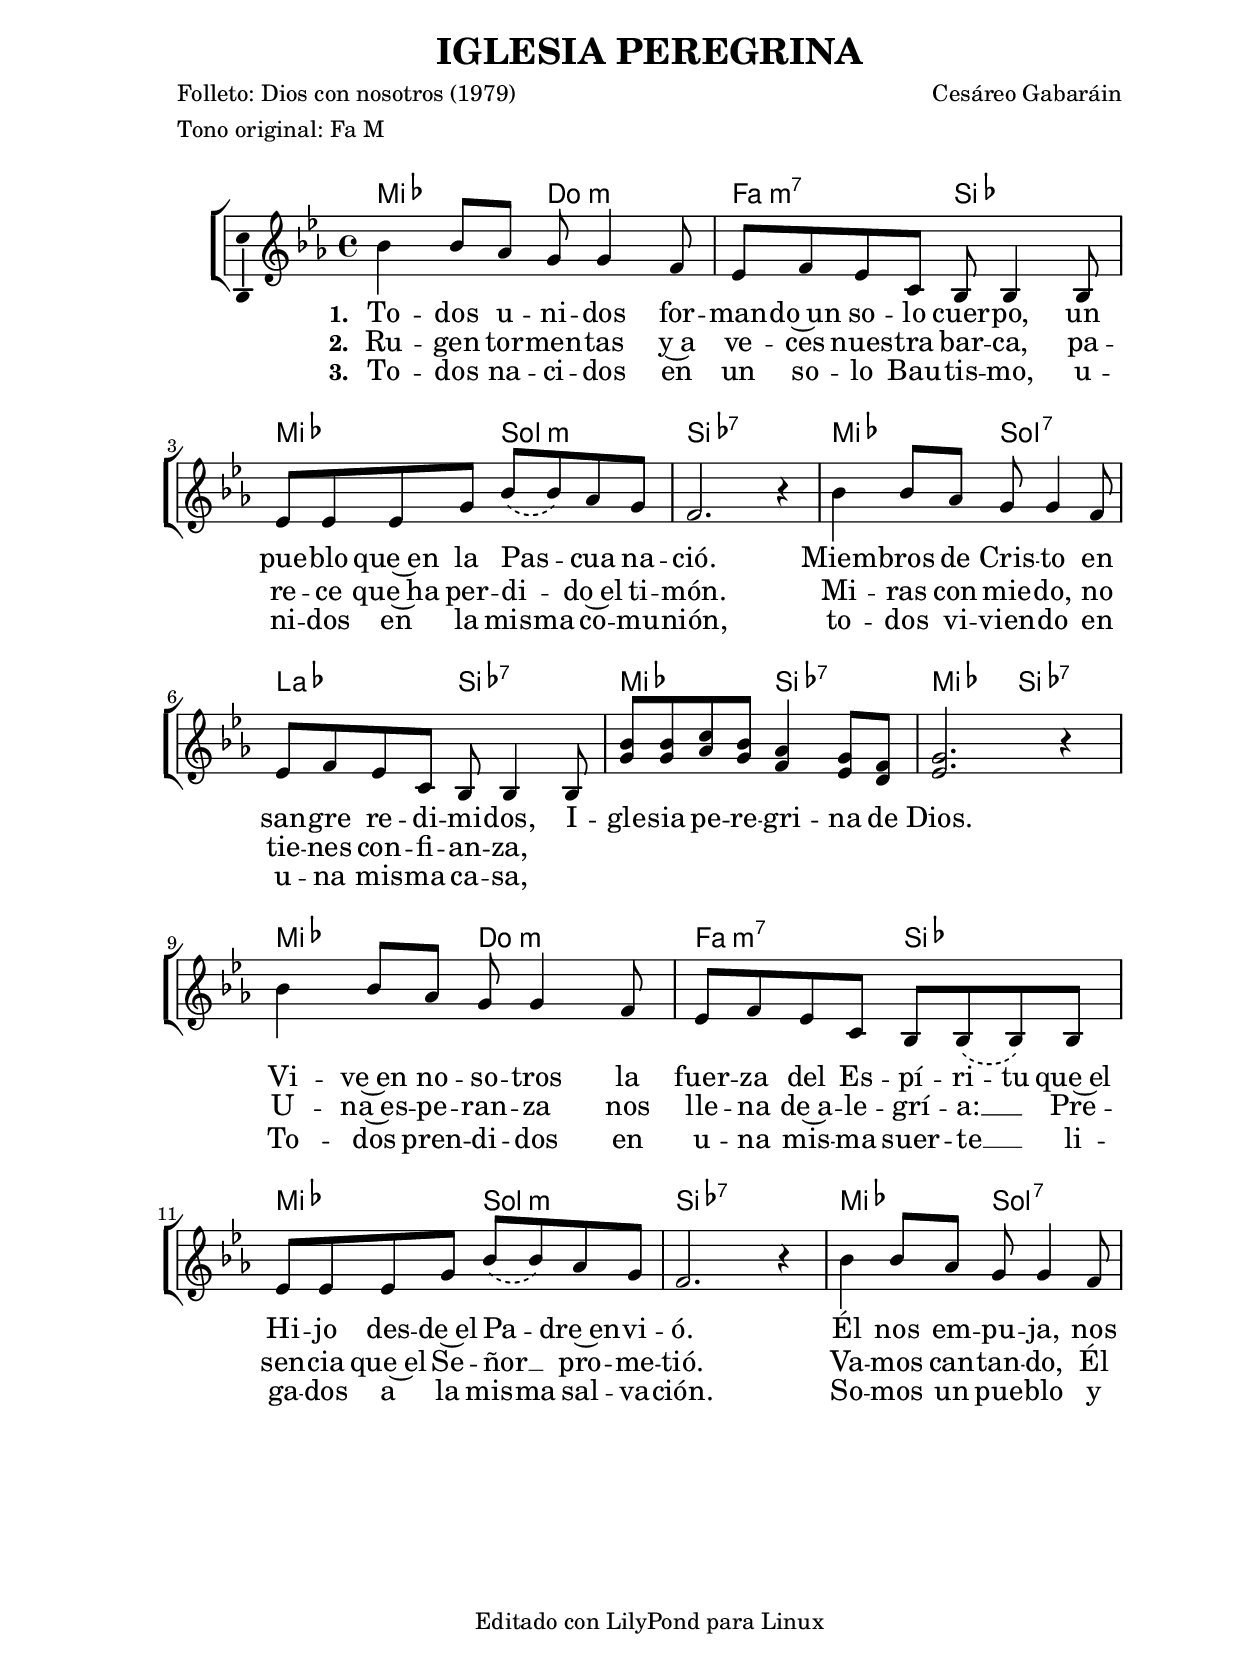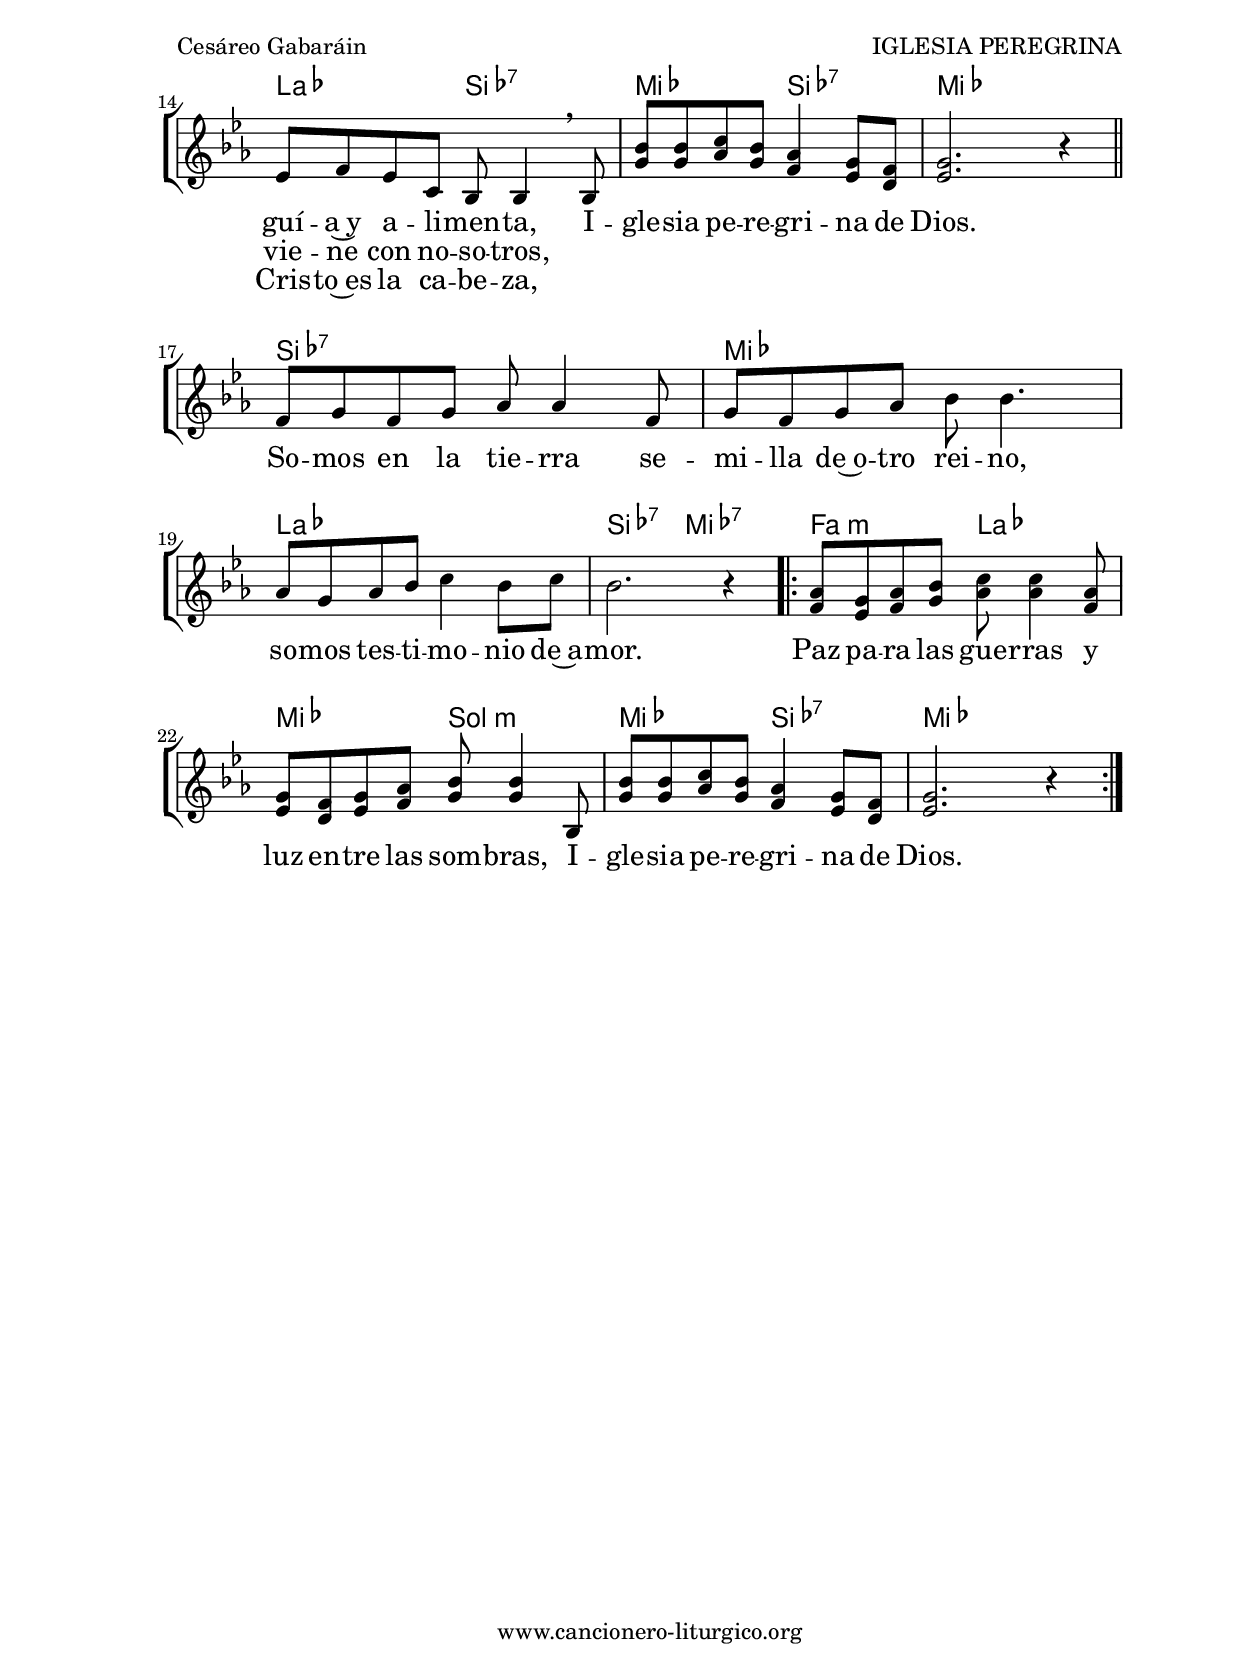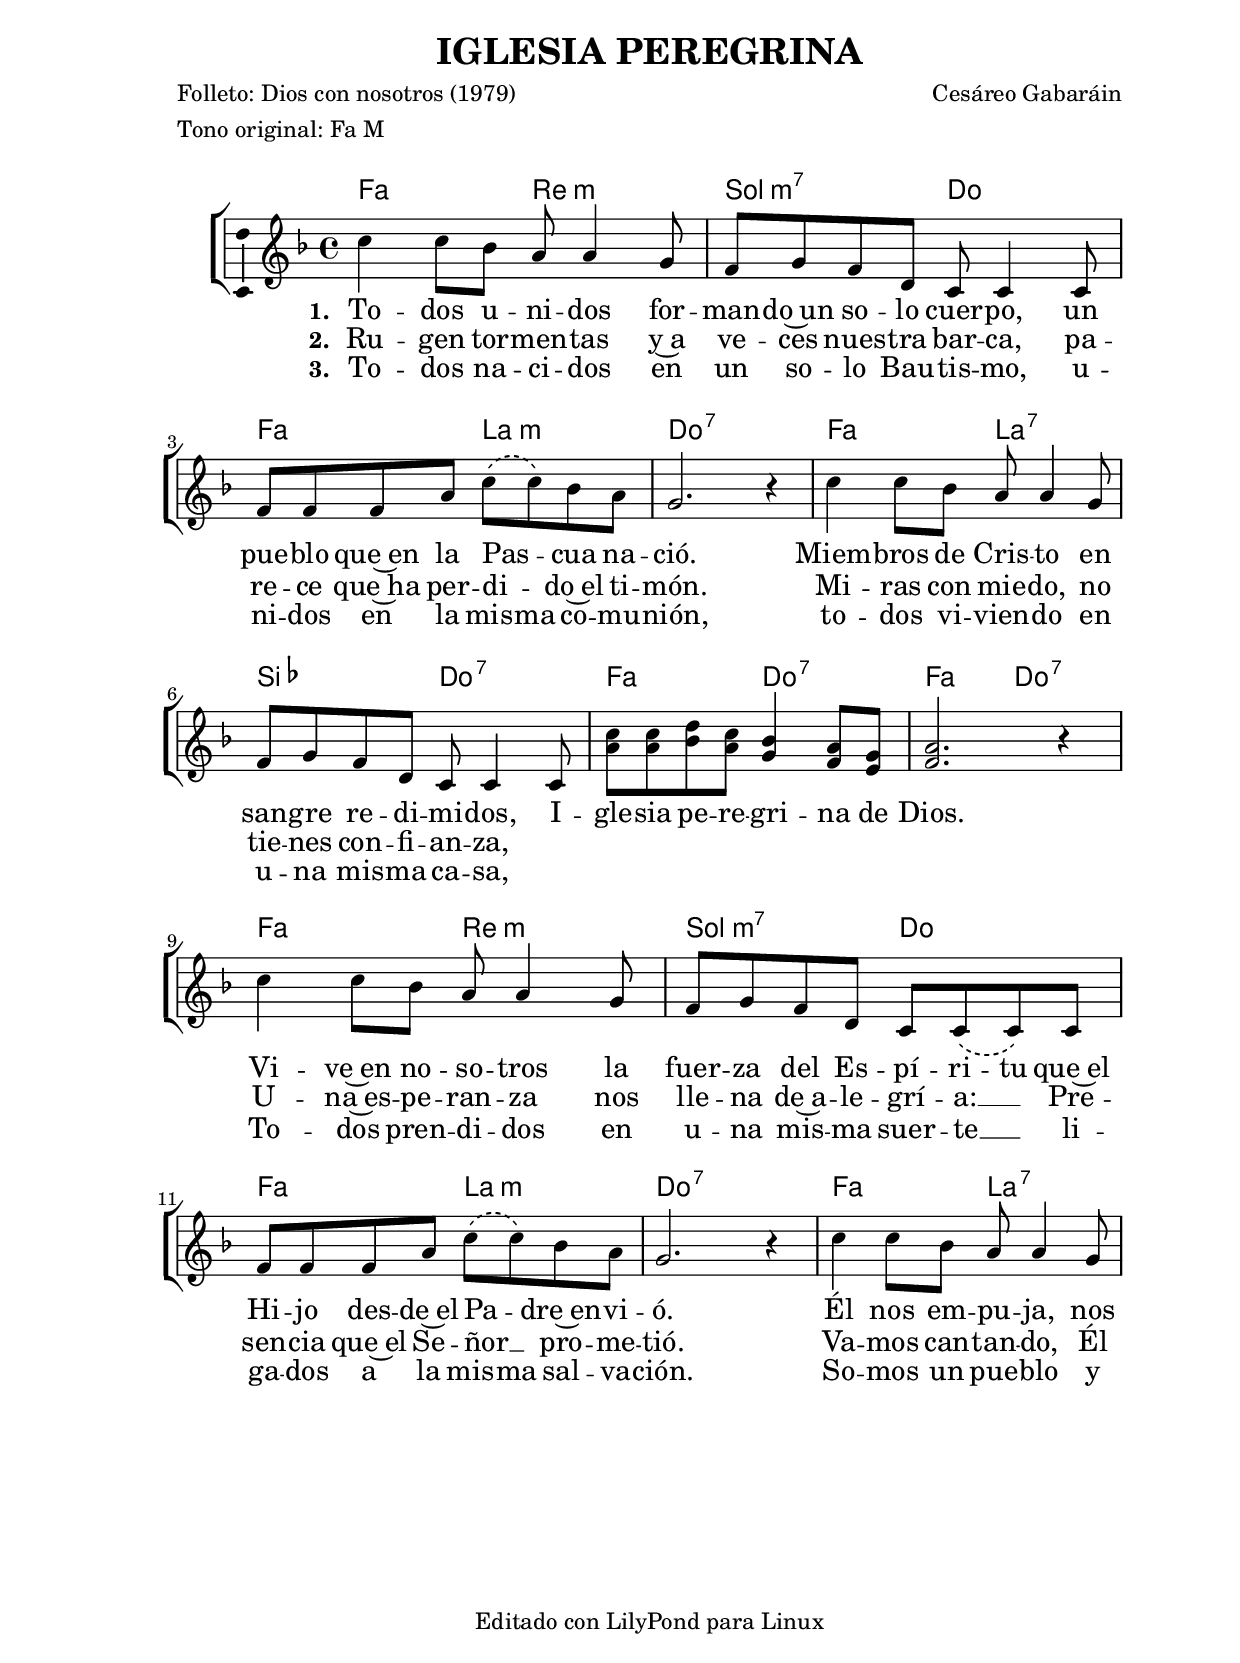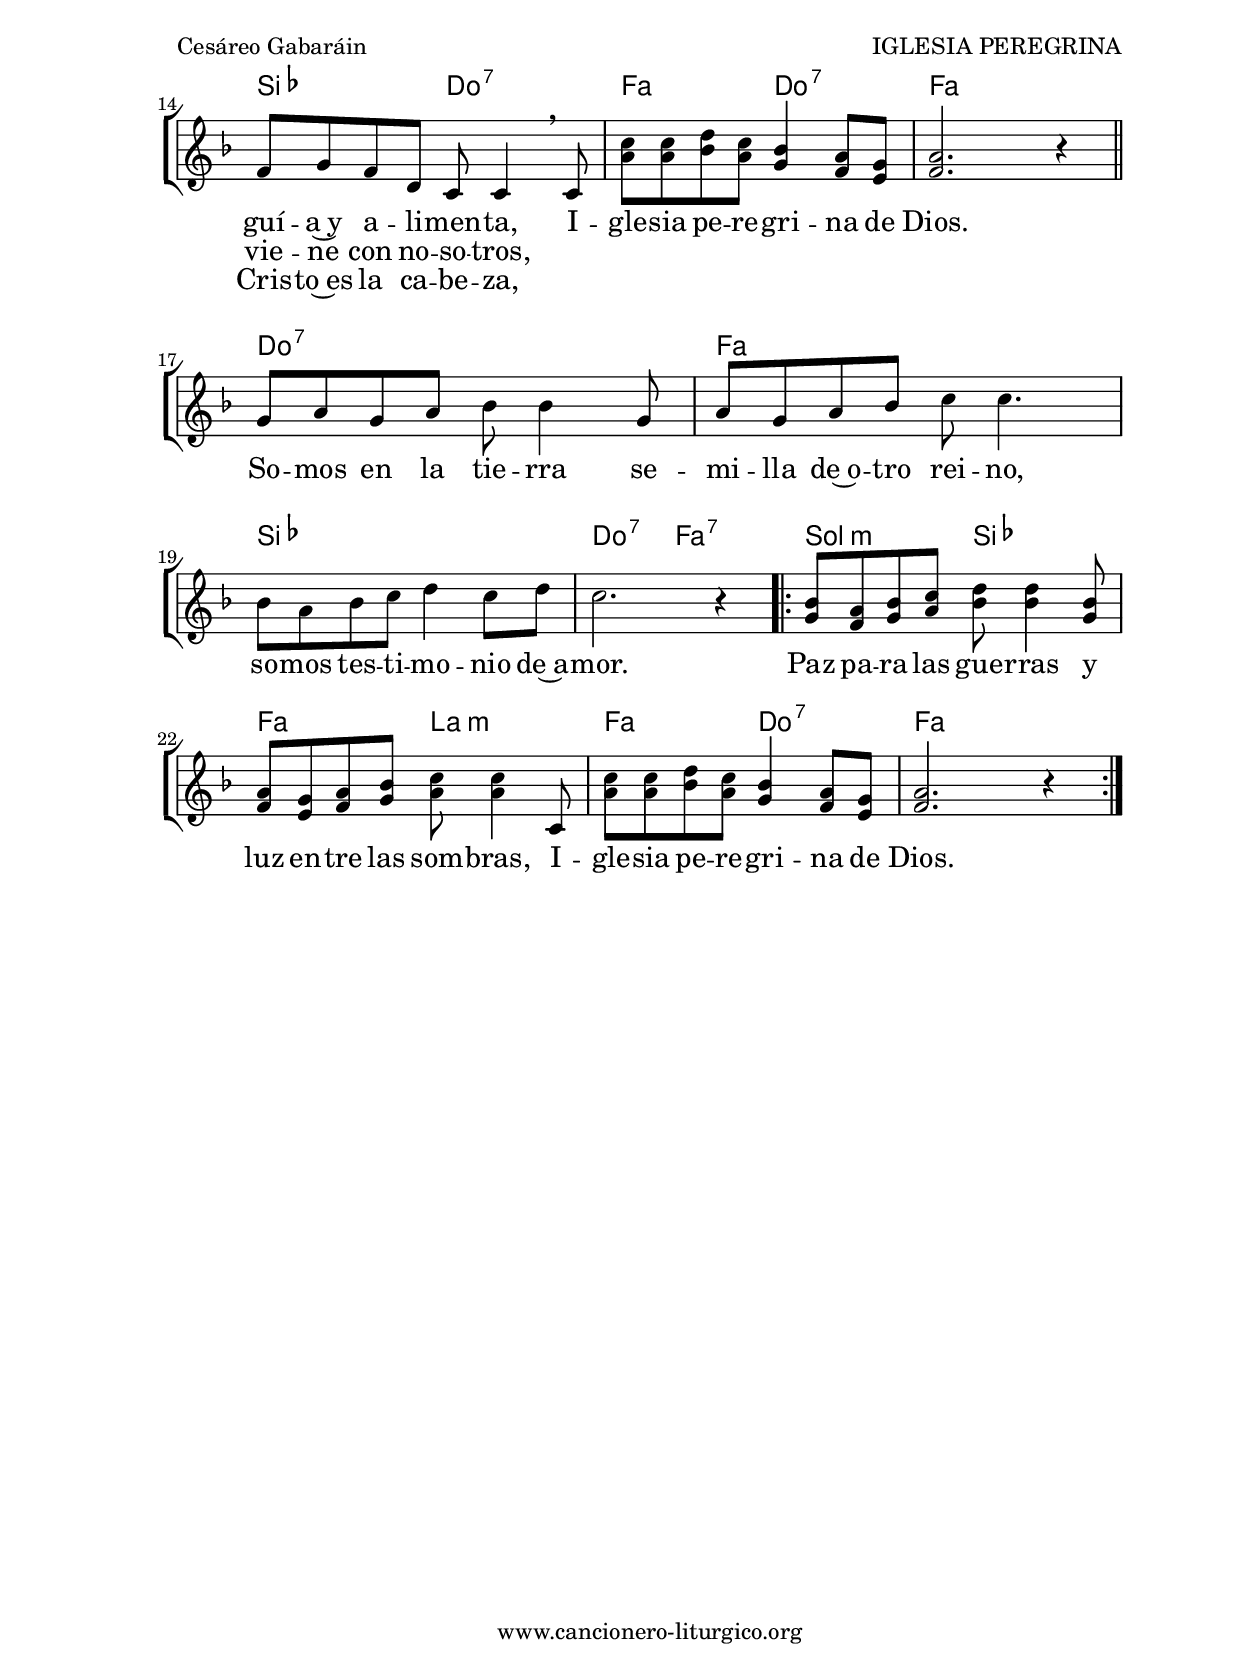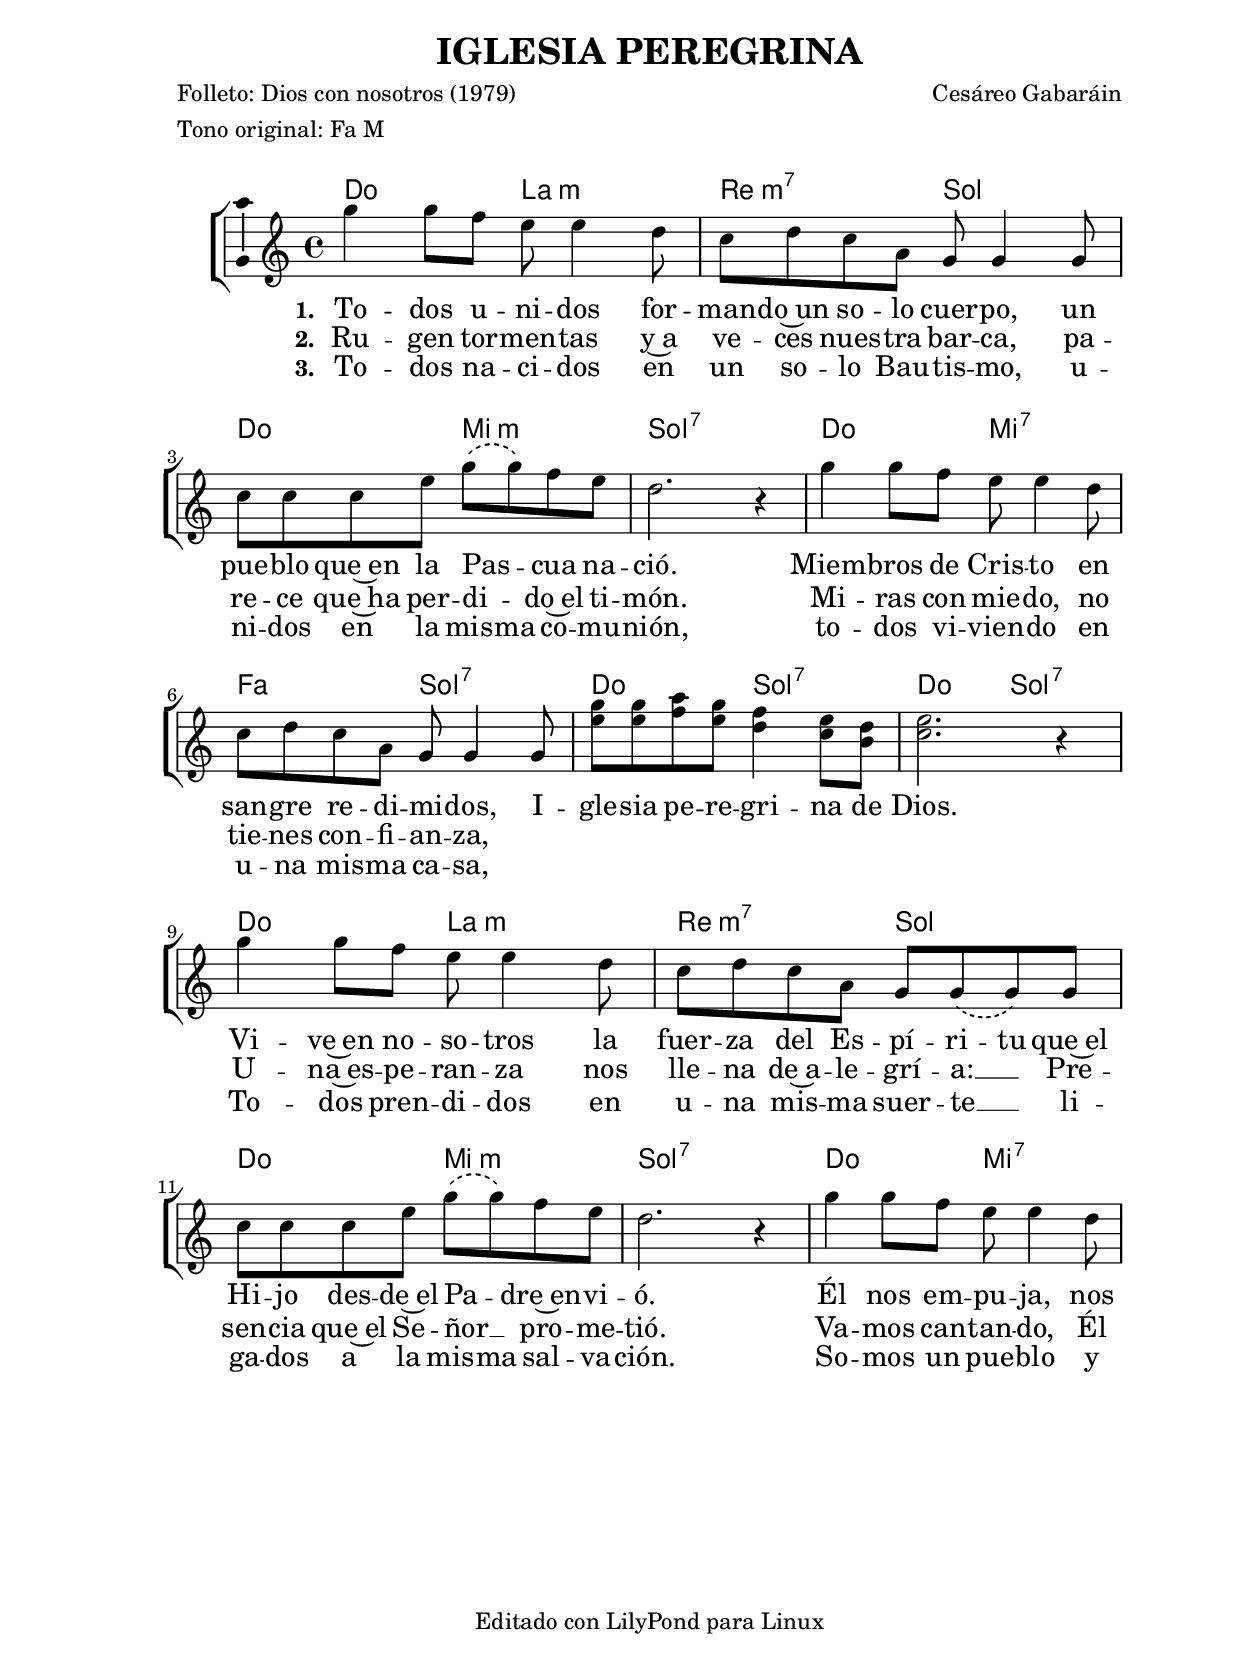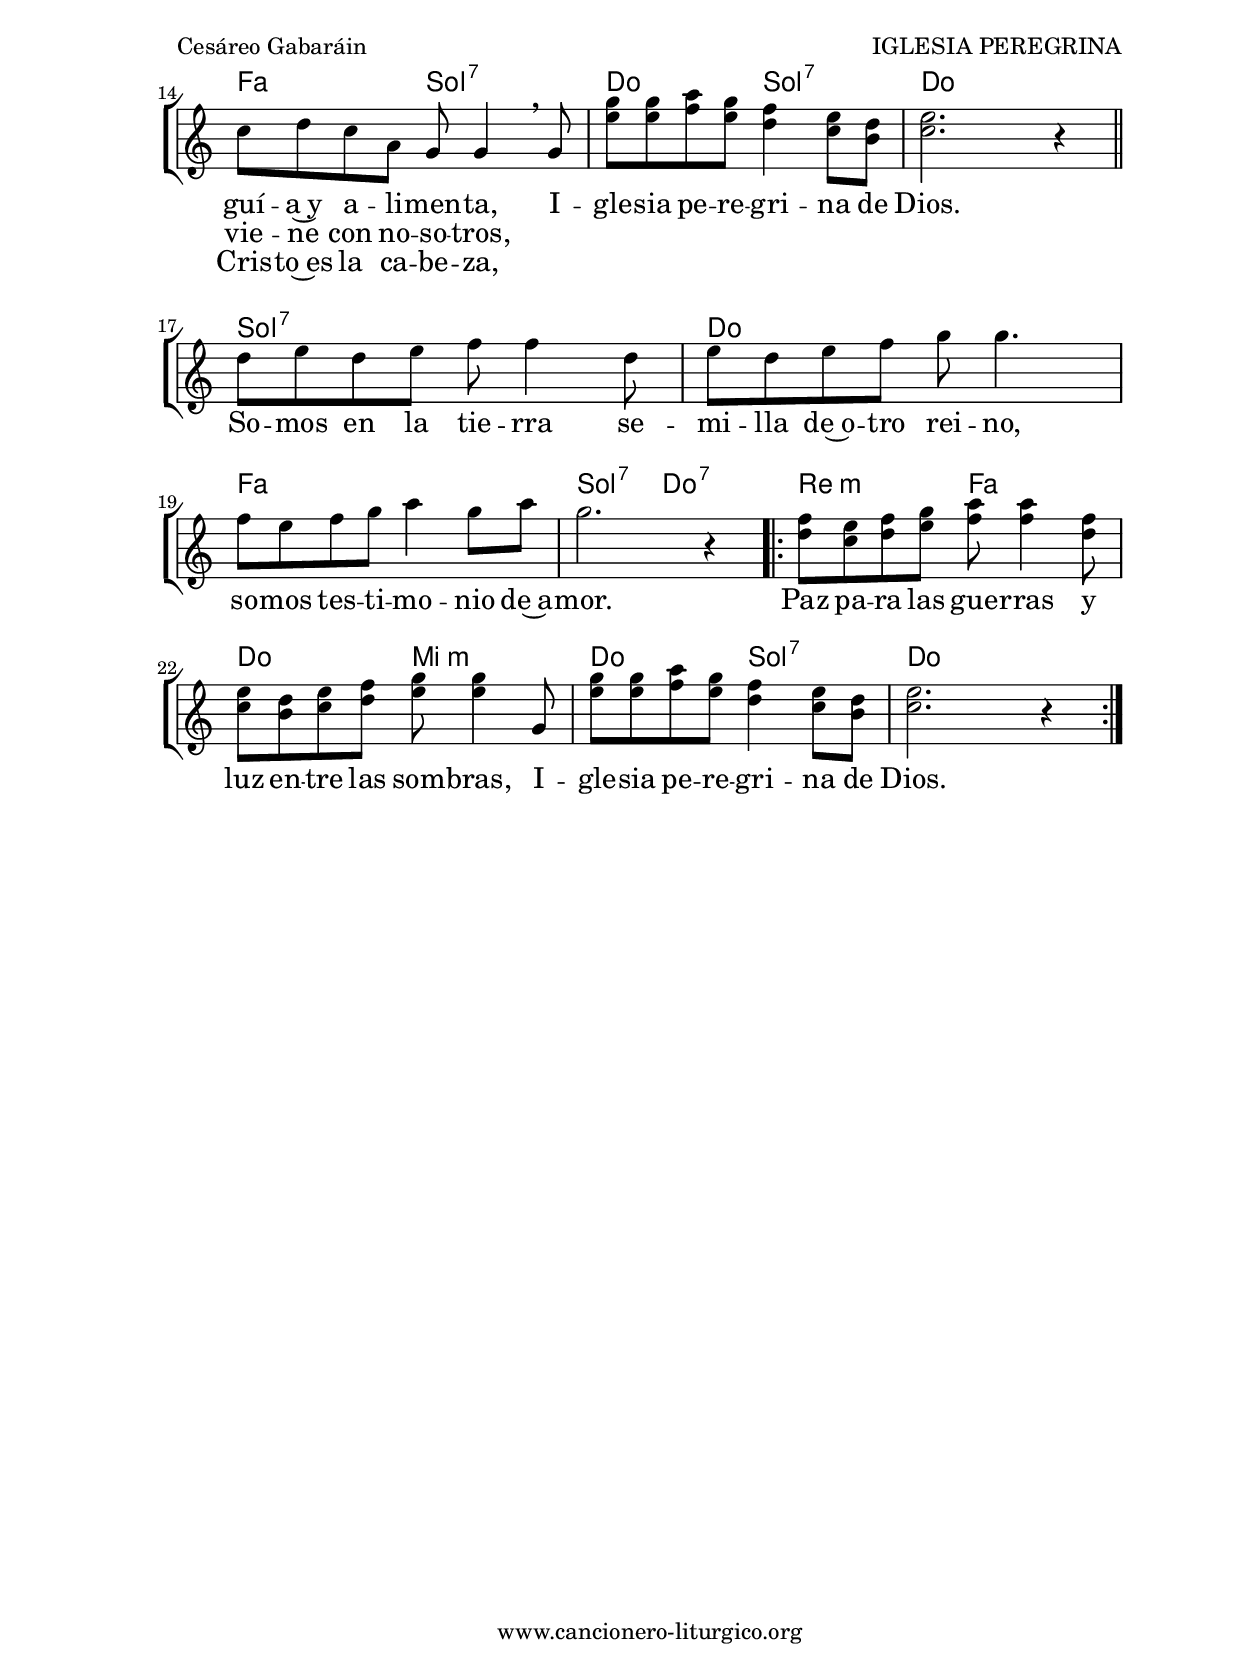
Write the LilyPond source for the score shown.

%
%para convertir .midi en .wav:
%timidity filename.midi -Ow -o finename.wav
%
%
%Para convertir de .wav a .mp3:
%lame -h -m j filename.wav
%
%
%para escuchar el midi:
%timidity nombrefichero.midi
%


%versión de lilypond para la que se ha escrito esta partitura:
\version "2.16.0"

	%Tamaño papel
	#(set-default-paper-size "a4")
	%Tamaño partitura
	#(set-global-staff-size 20)
	%No responde al pulsar sobre una nota
	#(ly:set-option 'point-and-click #f)

%parámetros del encabezamiento:
\header {
	title = "IGLESIA PEREGRINA"
	subtitle = ""
	composer = "Cesáreo Gabaráin"
	poet = "Folleto: Dios con nosotros (1979)"
	meter = "Tono original: Fa M"
	arranger = ""
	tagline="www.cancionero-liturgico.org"
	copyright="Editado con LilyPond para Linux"
	}

%parámetros asociados al papel:
\paper {
	oddHeaderMarkup = \markup {\fill-line { \on-the-fly #not-first-page \fromproperty #'header:title \on-the-fly #not-first-page \fromproperty #'header:composer }}
	evenHeaderMarkup = \markup {\fill-line { \fromproperty #'header:composer \fromproperty #'header:title }}
	#(set-paper-size "a4")
	print-page-number = ##f
	first-page-number = 1
	print-first-page-number = ##f
%	head-separation = 3.0 \cm
	top-margin = 2.0 \cm
	bottom-margin = 0.5\cm
%%%	bottom-margin = -2.0\cm
	left-margin = 3.0 \cm
	line-width = 16.0 \cm 
	indent = 8\mm
	interscoreline = 2.\mm
	between-system-space = 15\mm
%	para que las partituras no llenen la hoja:
	ragged-bottom = ##t
%	idem para la última hoja:
	ragged-last-bottom = ##f
%	para que las partituras llenen el ancho del papel:
	ragged-last = ##f
	after-title-space = 2.5 \cm
%page-count=1
%system-count=8

	%Flexible Vertical Spacing
%	markup-markup-spacing =
%	#'((basic-distance . 15) (minimum-distance . 15) (padding . 3))
	markup-system-spacing =
	#'((basic-distance . 15) (minimum-distance . 15) (padding . 3))
	system-system-spacing =
	#'((basic-distance . 15) (minimum-distance . 15) (padding . 3))
	score-system-spacing =
	#'((basic-distance . 15) (minimum-distance . 15) (padding . 5))
%	top-system-spacing = % header
%	#'((basic-distance . 8) (minimum-distance . 0) (padding . 0))
%	top-markup-spacing =
%	#'((basic-distance . 20) (minimum-distance . 20) (padding . 0))
	last-bottom-spacing = % footer
	#'((basic-distance . 5) (minimum-distance . 5) (padding . 0))
%	score-markup-spacing =
%	#'((basic-distance . 16) (minimum-distance . 13) (padding . 0))

	}


%parámetros que afectan a toda la partitura:
global = {
	%clave de sol (G):
	\clef G
	%armadura:
	\transpose f ees
	\key f \major
	\tempo 4=110
	\set Score.tempoHideNote = ##t
	}


acordes = {
	\italianChords
	\chordmode {
	\transpose f ees
{

f2 d:m g:m7 c
f a:m c:7 s
f2 a:7 bes c:7
f c:7 f c:7

f2 d:m g:m7 c
f a:m c:7 s
f2 a:7 bes c:7
f c:7 f s

c1:7 f bes
c2:7 f:7

\repeat volta 2 {
g2:m bes f a:m f c:7 f s
}

	}
	}
}

melodia = 
	\transpose f ees
{
	\relative c''{
	\time 4/4

\phrasingSlurDashed

c4 c8 bes a a4 g8
f8 g f d c c4 c8
f8 f f a c \( c \) bes a
g2. r4

c4 c8 bes a a4 g8
f8 g f d c c4 c8
<a' c>8 <a c> <bes d> <a c> <g bes>4 <f a>8 <e g>
<a f>2. r4

c4 c8 bes a a4 g8
f8 g f d c c\( c\) c
f8 f f a c\( c\) bes a
g2. r4

c4 c8 bes a a4 g8
f8 g f d c c4 \breathe c8
<a' c>8 <a c> <bes d> <a c> <g bes>4 <f a>8 <e g>
<a f>2. r4

\bar "||"
\break

g8 a g a bes bes4 g8
a g a bes c c4.
bes8 a bes c d4 c8 d
c2. r4

\repeat volta 2 {
<bes g>8 <a f> <bes g> <c a> <d bes> <d bes>4 <bes g>8
<a f> <g e> <a f> <bes g> <c a> <c a>4 c,8
<c' a>8 <c a> <d bes> <c a> <bes g>4 <a f>8 <g e>
<a f>2. r4
}

%%%\bar "|."
	}
	}


texto = \lyricmode {
\set stanza =#"1. " To -- dos u -- ni -- dos for -- man -- do~un so -- lo cuer -- po,
un pue -- blo que~en la Pas -- _ cua na -- ció.
Miem -- bros de Cris -- to en san -- gre re -- di -- mi -- dos,
I -- gle -- sia pe -- re -- gri -- na de Dios.

Vi -- ve~en no -- so -- tros la fuer -- za del Es -- pí -- ri -- tu
que~el Hi -- jo des -- de~el Pa -- _ dre~en -- vi -- ó.
Él nos em -- pu -- ja, nos guí -- a~y a -- li -- men -- ta,
I -- gle -- sia pe -- re -- gri -- na de Dios.

So -- mos en la tie -- rra
se -- mi -- lla de~o -- tro rei -- no,
so -- mos tes -- ti -- mo -- nio de~a -- mor.
Paz pa -- ra las gue -- rras
y luz en -- tre las som -- bras,
I -- gle -- sia pe -- re -- gri -- na de Dios.
 
	}


textodos = \lyricmode {
\set stanza =#"2. " Ru -- gen tor -- men -- tas y~a ve -- ces nues -- tra bar -- ca,
pa -- re -- ce que~ha per -- di -- _ do~el ti -- món.
Mi -- ras con mie -- do, no tie -- nes con -- fi -- an -- za,
\skip1 \skip1 \skip1 \skip1 \skip1 \skip1 \skip1 \skip1 \skip1
U -- na~es -- pe -- ran -- za nos lle -- na de~a -- le -- grí -- a: __ _
Pre -- sen -- cia que~el Se -- ñor __ _ pro -- me -- tió.
Va -- mos can -- tan -- do, Él vie -- ne con no -- so -- tros,

	}

textotres = \lyricmode {
\set stanza =#"3. " To -- dos na -- ci -- dos en un so -- lo Bau -- tis -- mo,
u -- ni -- dos en la mis -- ma co -- mu -- nión,
to -- dos vi -- vien -- do en u -- na mis -- ma ca -- sa,
\skip1 \skip1 \skip1 \skip1 \skip1 \skip1 \skip1 \skip1 \skip1
To -- dos pren -- di -- dos en u -- na mis -- ma suer -- te __ _
li -- ga -- dos a la mis -- ma sal -- va -- ción.
So -- mos un pue -- blo y Cris -- to~es la ca -- be -- za,

	}

acordesStaff = \context ChordNames = acordesStaff <<
	\set chordChanges = ##t
	\acordes
	>>


vozStaff = \context Voice = vozStaff
\with {\consists "Ambitus_engraver"}
<<
%	\set Staff.instrumentName = ""
%	\set Staff.shortInstrumentName = ""
%	\set Staff.midiInstrument = #"clarinet"
%	\set Staff.midiInstrument = #"cello"
%	\set Staff.midiInstrument = #"flute"
	\set Staff.midiInstrument = #"electric guitar (jazz)"
%	\set Staff.midiInstrument = #"english horn"
%	\set Staff.midiInstrument = #"violin"
%	\set Staff.midiInstrument = #"glockenspiel"
	\set Staff.midiMinimumVolume = #0.7
	\set Staff.midiMaximumVolume = #0.9
	\global
	\melodia
	>>

textoStaff = \context Lyrics = textoStaff <<
	\lyricsto vozStaff \texto
	>>

textodosStaff = \context Lyrics = textodosStaff <<
	\lyricsto vozStaff \textodos
	>>

textotresStaff = \context Lyrics = textotresStaff <<
	\lyricsto vozStaff \textotres
	>>

\book {
	\score {
		\context ChoirStaff {
			\override StaffGroup.SystemStartBracket #'collapse-height = #1
			\override Score.SystemStartBar #'collapse-height = #1
			<<
			\acordesStaff
			\vozStaff
			\textoStaff
			\textodosStaff
			\textotresStaff
			>>
			}
		\layout {
	 		\context {
				\Lyrics
				\override LyricText #'font-size = #2
				}
	 		 \context {
				\Score
				\override StaffSymbol #'staff-space = #(magstep +3)
				}
			}
		}
	\score {
		\unfoldRepeats
		\context ChoirStaff {
			<<
			\acordesStaff
			\vozStaff
			>>
			}
		\midi {
	 		\context {
	 			\Score
				tempoWholesPerMinute = #(ly:make-moment 70 4)
				}
			}
		}
	}



#(define output-suffix "C")
\book {
	\score {
		\context ChoirStaff {
			\override StaffGroup.SystemStartBracket #'collapse-height = #1
			\override Score.SystemStartBar #'collapse-height = #1
\transpose c d
			<<
			\acordesStaff
			\vozStaff
			\textoStaff
			\textodosStaff
			\textotresStaff
			>>
			}
		\layout {
	    		\context {
				\Lyrics
				\override LyricText #'font-size = #2
				}
	   		 \context {
				\Score
				\override StaffSymbol #'staff-space = #(magstep +3)
				}
			}
		}
	}

#(define output-suffix "S")
\book {
	\score {
		\context ChoirStaff {
			\override StaffGroup.SystemStartBracket #'collapse-height = #1
			\override Score.SystemStartBar #'collapse-height = #1
\transpose c a
			<<
			\acordesStaff
			\vozStaff
			\textoStaff
			\textodosStaff
			\textotresStaff
			>>
			}
		\layout {
	    		\context {
				\Lyrics
				\override LyricText #'font-size = #2
				}
	   		 \context {
				\Score
				\override StaffSymbol #'staff-space = #(magstep +3)
				}
			}
		}
	}


